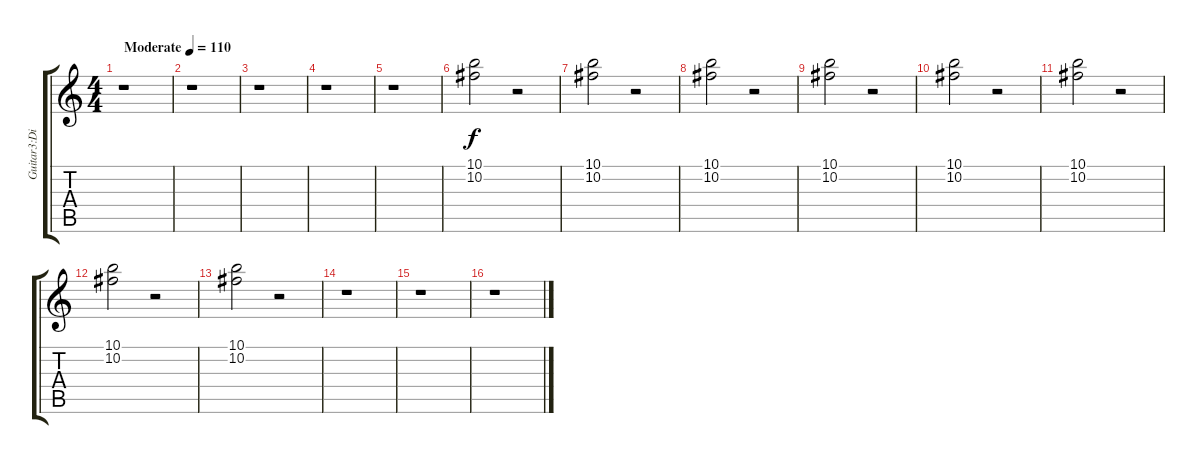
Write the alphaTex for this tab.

\track ("Guitar3:Distortion<1 Half Down, 6th=B>" "Guitar3:Di") {instrument distortionguitar}
\staff {score tabs}
\tuning (Db4 Ab3 E3 B2 Gb2 B1) {hide}
\ts (4 4)
\tempo (110 "Moderate")
\clef g2
\ks c
r.1{dy f instrument distortionguitar} |
r.1 |
r.1 |
r.1 |
r.1 |
(10.1 10.2).2 r.2 |
(10.1 10.2).2 r.2 |
(10.1 10.2).2 r.2 |
(10.1 10.2).2 r.2 |
(10.1 10.2).2 r.2 |
(10.1 10.2).2 r.2 |
(10.1 10.2).2 r.2 |
(10.1 10.2).2 r.2 |
r.1 |
r.1 |
r.1
